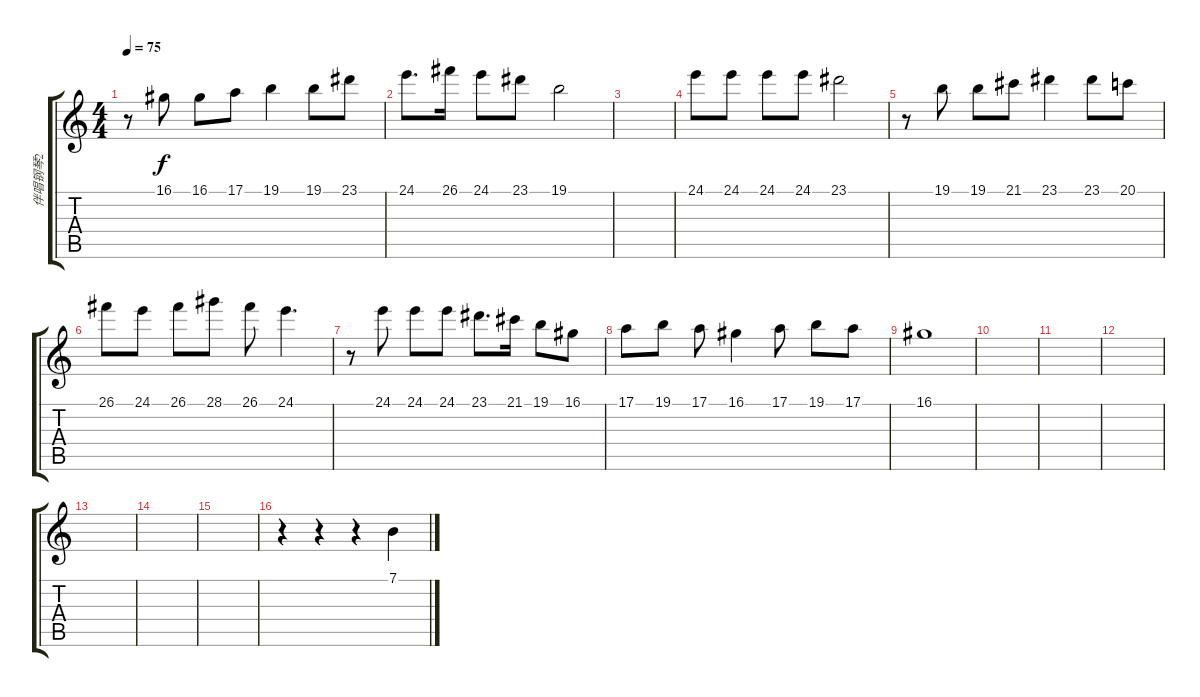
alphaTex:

\track ("伴唱钢琴2" "伴唱钢琴2") {instrument voiceoohs}
\staff {score tabs}
\tuning (E4 B3 G3 D3 A2 E2) {hide}
\ts (4 4)
\tempo 75
\clef g2
\ks c
r.8{dy f} 16.1.8 16.1.8 17.1.8 19.1.4 19.1.8 23.1.8 |
24.1.8{d} 26.1.16 24.1.8 23.1.8 19.1.2 |
|
24.1.8 24.1.8 24.1.8 24.1.8 23.1.2 |
r.8 19.1.8 19.1.8 21.1.8 23.1.4 23.1.8 20.1.8 |
26.1.8 24.1.8 26.1.8 28.1.8 26.1.8 24.1.4{d} |
r.8 24.1.8 24.1.8 24.1.8 23.1.8{d} 21.1.16 19.1.8 16.1.8 |
17.1.8 19.1.8 17.1.8 16.1.4 17.1.8 19.1.8 17.1.8 |
16.1.1 |
|
|
|
|
|
|
r.4 r.4 r.4 7.1.4
